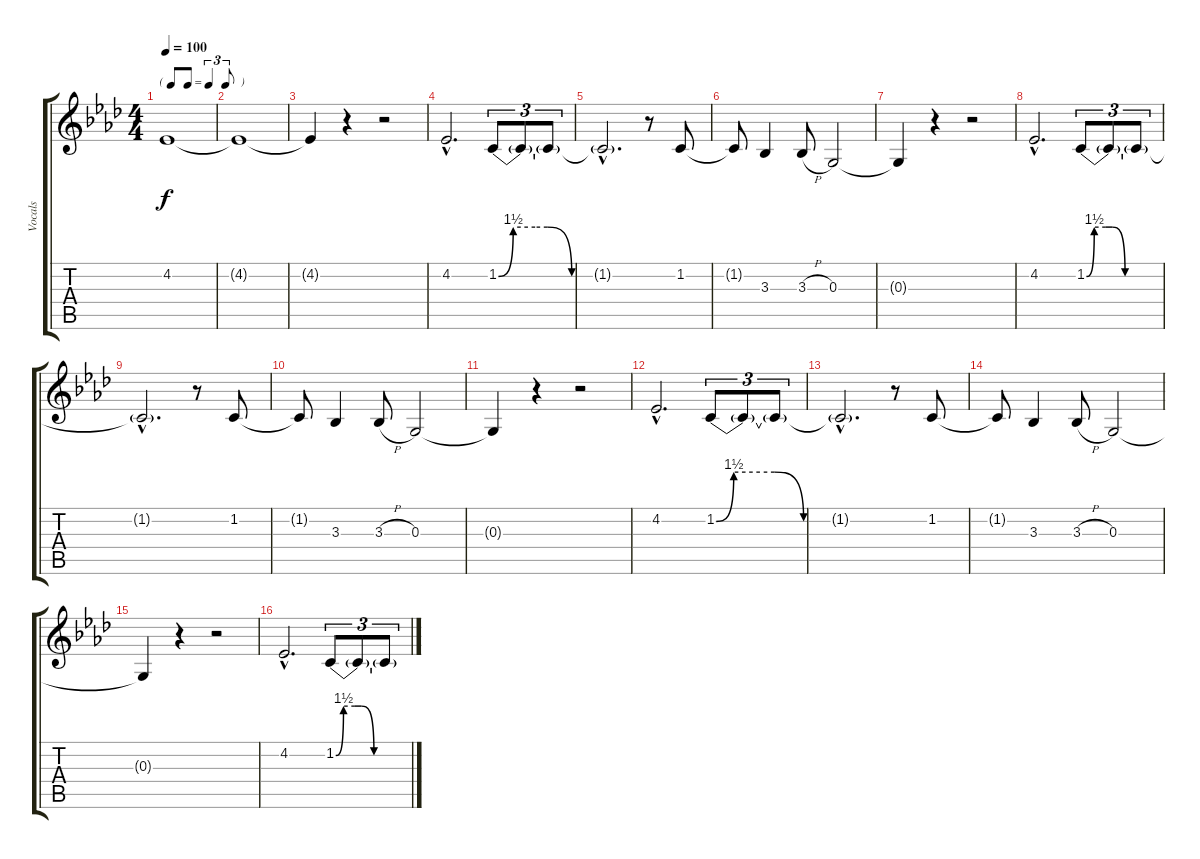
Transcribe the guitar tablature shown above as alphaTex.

\track ("Vocals" "Vocals") {instrument synthvoice}
\staff {score tabs}
\tuning (E4 B3 G3 D3 A2 E2) {hide}
\ts (4 4)
\tf triplet8th
\tempo 100
\clef g2
\ks ab
4.2{t}.1{dy f} |
4.2{t}.1 |
4.2{t}.4 r.4 r.2 |
4.2{hac}.2{d volume 13} 1.2{be (custom 0 0 6 6 15 6 20 6 30 0 45 0 60 0)}.8{tu (3 2)} 1.2{t}.8{tu (3 2)} 1.2{t}.8{tu (3 2)} |
1.2{hac t}.2{d} r.8 1.2.8 |
1.2{t}.8 3.3.4 3.3{h}.8 0.3.2 |
0.3{t}.4 r.4 r.2 |
4.2{hac}.2{d} 1.2{be (custom 0 0 6 6 15 6 20 6 30 0 45 0 60 0)}.8{tu (3 2)} 1.2{t}.8{tu (3 2)} 1.2{t}.8{tu (3 2)} |
1.2{hac t}.2{d} r.8 1.2.8 |
1.2{t}.8 3.3.4 3.3{h}.8 0.3.2 |
0.3{t}.4 r.4 r.2 |
4.2{hac}.2{d volume 13} 1.2{be (custom 0 0 6 6 15 6 20 6 30 0 45 0 60 0)}.8{tu (3 2)} 1.2{t}.8{tu (3 2)} 1.2{t}.8{tu (3 2)} |
1.2{hac t}.2{d} r.8 1.2.8 |
1.2{t}.8 3.3.4 3.3{h}.8 0.3.2 |
0.3{t}.4 r.4 r.2 |
4.2{hac}.2{d} 1.2{be (custom 0 0 6 6 15 6 20 6 30 0 45 0 60 0)}.8{tu (3 2)} 1.2{t}.8{tu (3 2)} 1.2{t}.8{tu (3 2)}
